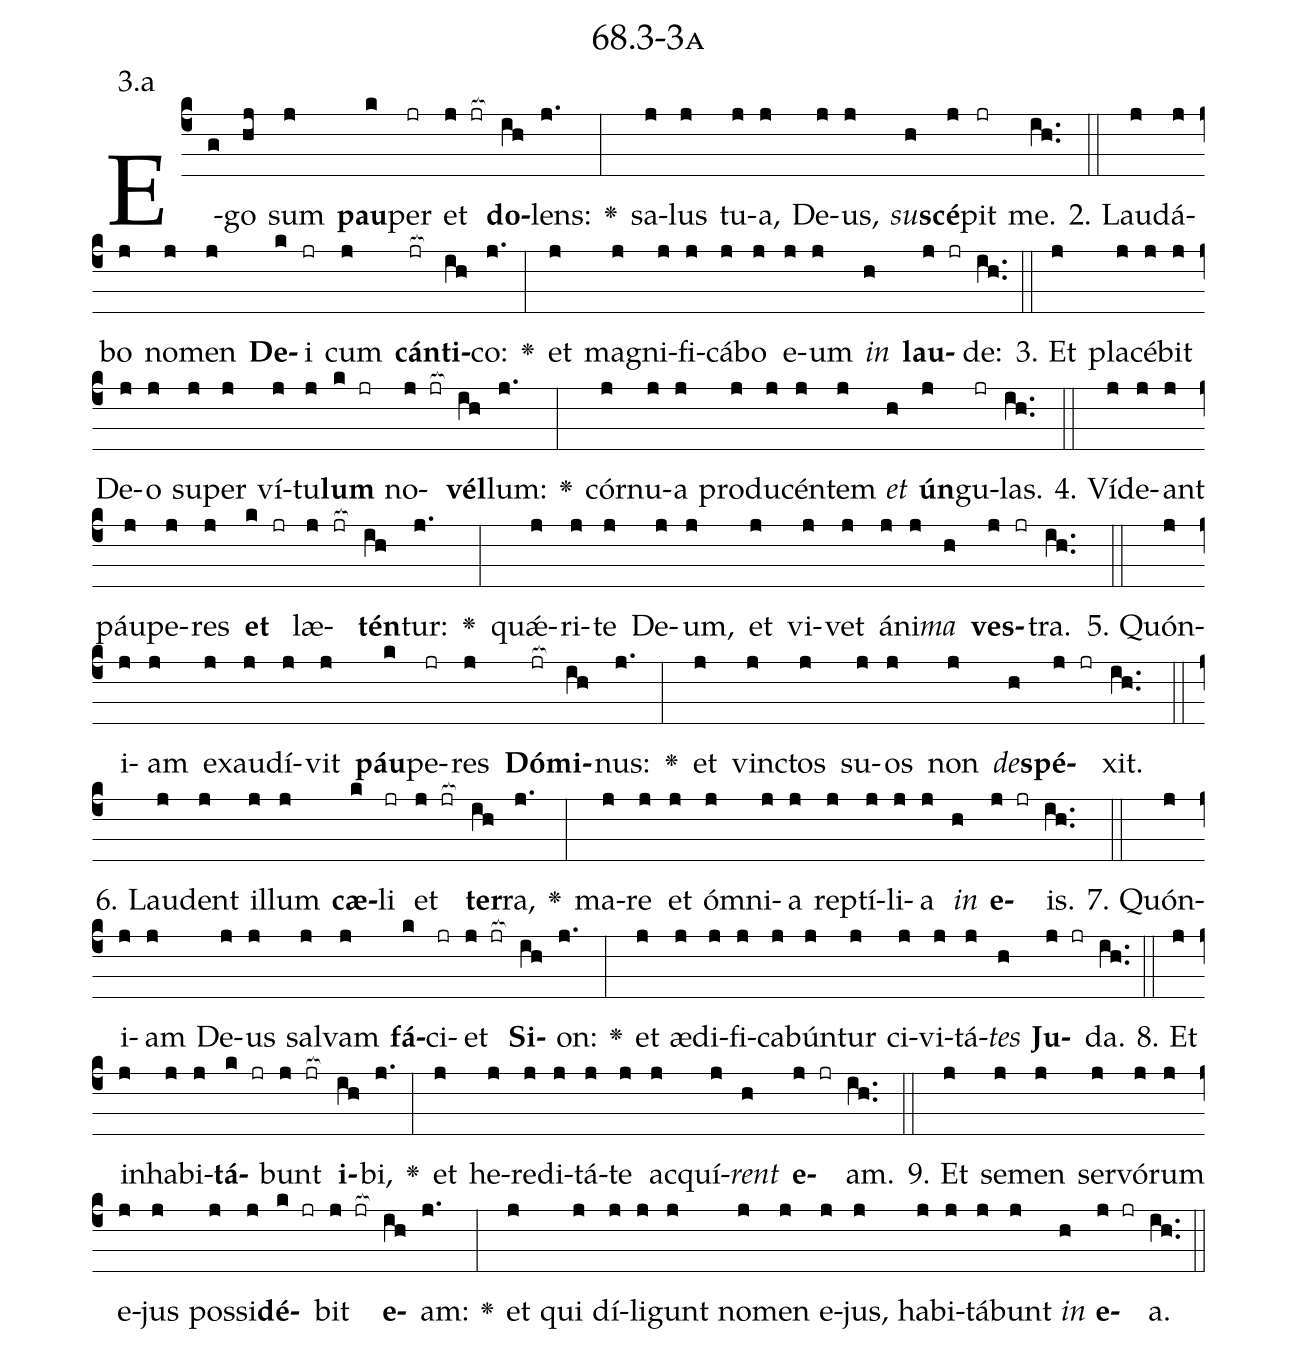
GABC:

name: 68.3-3a;
annotation: 3.a;
%%
(c4)E(g)go(hj) sum(j) <b>pau</b>(k)per(jr) et(j jr[ocb:1{]) <b>do</b>(ih[ocb:0}])lens:(j.) <v>\greheightstar</v>(:) sa(j)lus(j) tu(j)a,(j) De(j)us,(j) <i>su</i>(h)<b>scé</b>(j)pit(jr) me.(ih..) (::)
2. Lau(j)dá(j)bo(j) no(j)men(j) <b>De</b>(k)i(jr) cum(j) <b>cán</b>(jr[ocb:1{])<b>ti</b>(ih[ocb:0}])co:(j.) <v>\greheightstar</v>(:) et(j) ma(j)gni(j)fi(j)cá(j)bo(j) e(j)um(j) <i>in</i>(h) <b>lau</b>(j jr)de:(ih..) (::)
3. Et(j) pla(j)cé(j)bit(j) De(j)o(j) su(j)per(j) ví(j)tu(j)<b>lum</b>(k jr) no(j jr[ocb:1{])<b>vél</b>(ih[ocb:0}])lum:(j.) <v>\greheightstar</v>(:) cór(j)nu(j)a(j) pro(j)du(j)cén(j)tem(j) <i>et</i>(h) <b>ún</b>(j)gu(jr)las.(ih..) (::)
4. Ví(j)de(j)ant(j) páu(j)pe(j)res(j) <b>et</b>(k jr) læ(j jr[ocb:1{])<b>tén</b>(ih[ocb:0}])tur:(j.) <v>\greheightstar</v>(:) quǽ(j)ri(j)te(j) De(j)um,(j) et(j) vi(j)vet(j) á(j)ni(j)<i>ma</i>(h) <b>ves</b>(j jr)tra.(ih..) (::)
5. Quón(j)i(j)am(j) ex(j)au(j)dí(j)vit(j) <b>páu</b>(k)pe(jr)res(j) <b>Dó</b>(jr[ocb:1{])<b>mi</b>(ih[ocb:0}])nus:(j.) <v>\greheightstar</v>(:) et(j) vinc(j)tos(j) su(j)os(j) non(j) <i>de</i>(h)<b>spé</b>(j jr)xit.(ih..) (::)
6. Lau(j)dent(j) il(j)lum(j) <b>cæ</b>(k)li(jr) et(j jr[ocb:1{]) <b>ter</b>(ih[ocb:0}])ra,(j.) <v>\greheightstar</v>(:) ma(j)re(j) et(j) óm(j)ni(j)a(j) rep(j)tí(j)li(j)a(j) <i>in</i>(h) <b>e</b>(j jr)is.(ih..) (::)
7. Quón(j)i(j)am(j) De(j)us(j) sal(j)vam(j) <b>fá</b>(k)ci(jr)et(j jr[ocb:1{]) <b>Si</b>(ih[ocb:0}])on:(j.) <v>\greheightstar</v>(:) et(j) æ(j)di(j)fi(j)ca(j)bún(j)tur(j) ci(j)vi(j)tá(j)<i>tes</i>(h) <b>Ju</b>(j jr)da.(ih..) (::)
8. Et(j) in(j)ha(j)bi(j)<b>tá</b>(k jr)bunt(j jr[ocb:1{]) <b>i</b>(ih[ocb:0}])bi,(j.) <v>\greheightstar</v>(:) et(j) he(j)re(j)di(j)tá(j)te(j) ac(j)quí(j)<i>rent</i>(h) <b>e</b>(j jr)am.(ih..) (::)
9. Et(j) se(j)men(j) ser(j)vó(j)rum(j) e(j)jus(j) pos(j)si(j)<b>dé</b>(k jr)bit(j jr[ocb:1{]) <b>e</b>(ih[ocb:0}])am:(j.) <v>\greheightstar</v>(:) et(j) qui(j) dí(j)li(j)gunt(j) no(j)men(j) e(j)jus,(j) ha(j)bi(j)tá(j)bunt(j) <i>in</i>(h) <b>e</b>(j jr)a.(ih..) (::)
